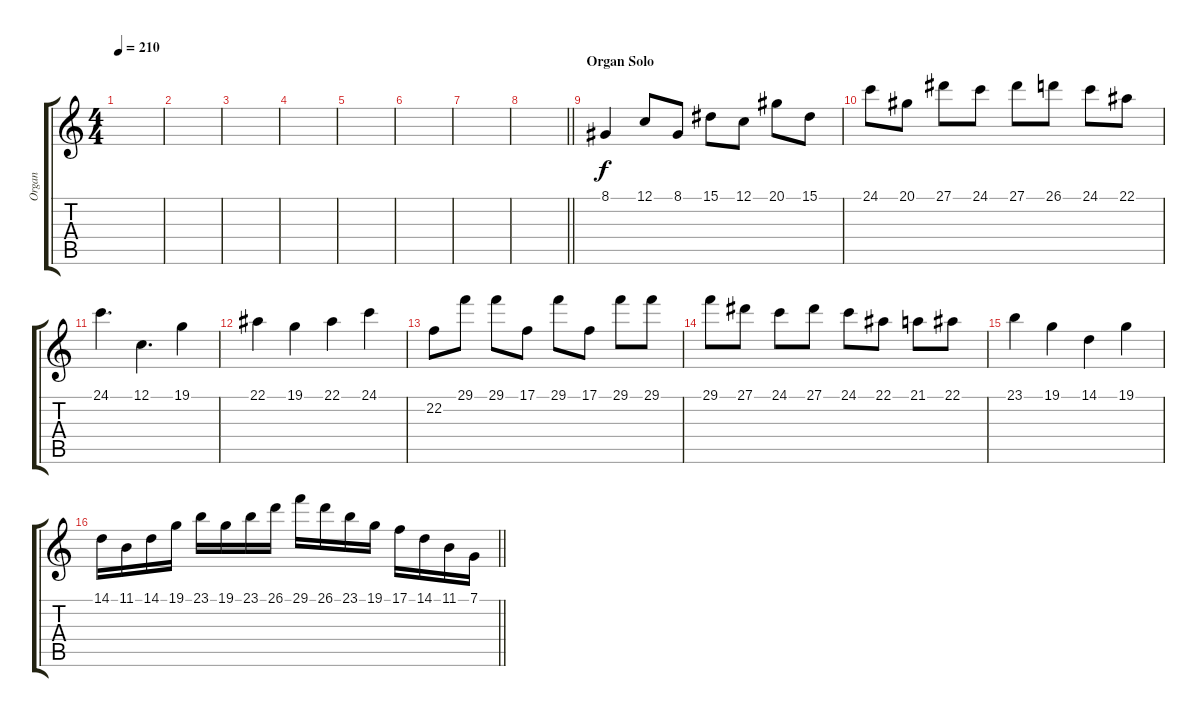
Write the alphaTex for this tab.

\track ("Organ" "Organ") {instrument rockorgan}
\staff {score tabs}
\tuning (C4 G3 Eb3 Bb2 F2 C2) {hide}
\ts (4 4)
\tempo 210
\clef g2
\ks c
|
|
|
|
|
|
|
\barLineRight lightlight
|
\section ("" "Organ Solo")
8.1.4 12.1.8 8.1.8 15.1.8 12.1.8 20.1.8 15.1.8 |
24.1.8 20.1.8 27.1.8 24.1.8 27.1.8 26.1.8 24.1.8 22.1.8 |
24.1.4{d} 12.1.4{d} 19.1.4 |
22.1.4 19.1.4 22.1.4 24.1.4 |
22.2.8 29.1.8 29.1.8 17.1.8 29.1.8 17.1.8 29.1.8 29.1.8 |
29.1.8 27.1.8 24.1.8 27.1.8 24.1.8 22.1.8 21.1.8 22.1.8 |
23.1.4 19.1.4 14.1.4 19.1.4 |
\barLineRight lightlight
14.1.16 11.1.16 14.1.16 19.1.16 23.1.16 19.1.16 23.1.16 26.1.16 29.1.16 26.1.16 23.1.16 19.1.16 17.1.16 14.1.16 11.1.16 7.1.16
